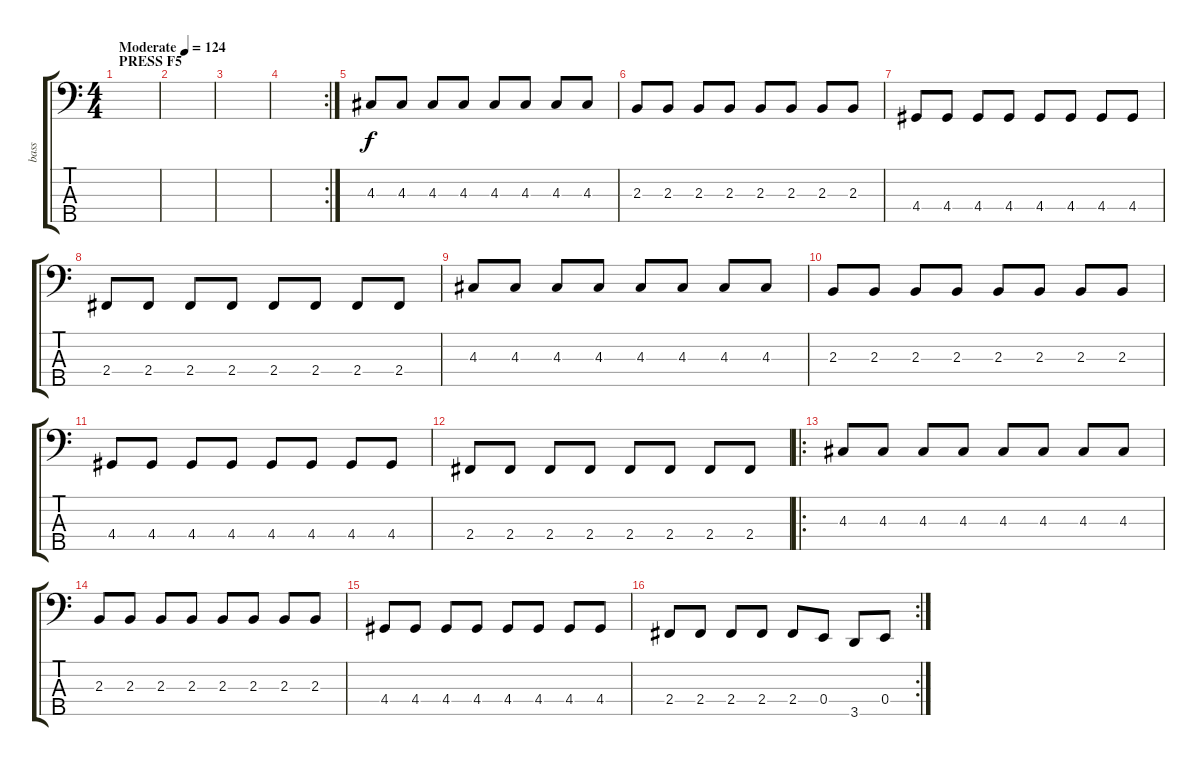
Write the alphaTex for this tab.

\track ("bass" "bass") {instrument electricbasspick}
\staff {score tabs}
\tuning (G2 D2 A1 E1 B0) {hide}
\ts (4 4)
\section ("" "PRESS F5")
\tempo (124 "Moderate")
\clef f4
\ks c
|
|
|
\rc 2
|
4.3.8 4.3.8 4.3.8 4.3.8 4.3.8 4.3.8 4.3.8 4.3.8 |
2.3.8 2.3.8 2.3.8 2.3.8 2.3.8 2.3.8 2.3.8 2.3.8 |
4.4.8 4.4.8 4.4.8 4.4.8 4.4.8 4.4.8 4.4.8 4.4.8 |
2.4.8 2.4.8 2.4.8 2.4.8 2.4.8 2.4.8 2.4.8 2.4.8 |
4.3.8 4.3.8 4.3.8 4.3.8 4.3.8 4.3.8 4.3.8 4.3.8 |
2.3.8 2.3.8 2.3.8 2.3.8 2.3.8 2.3.8 2.3.8 2.3.8 |
4.4.8 4.4.8 4.4.8 4.4.8 4.4.8 4.4.8 4.4.8 4.4.8 |
2.4.8 2.4.8 2.4.8 2.4.8 2.4.8 2.4.8 2.4.8 2.4.8 |
\ro
4.3.8 4.3.8 4.3.8 4.3.8 4.3.8 4.3.8 4.3.8 4.3.8 |
2.3.8 2.3.8 2.3.8 2.3.8 2.3.8 2.3.8 2.3.8 2.3.8 |
4.4.8 4.4.8 4.4.8 4.4.8 4.4.8 4.4.8 4.4.8 4.4.8 |
\rc 2
2.4.8 2.4.8 2.4.8 2.4.8 2.4.8 0.4.8 3.5.8 0.4.8
